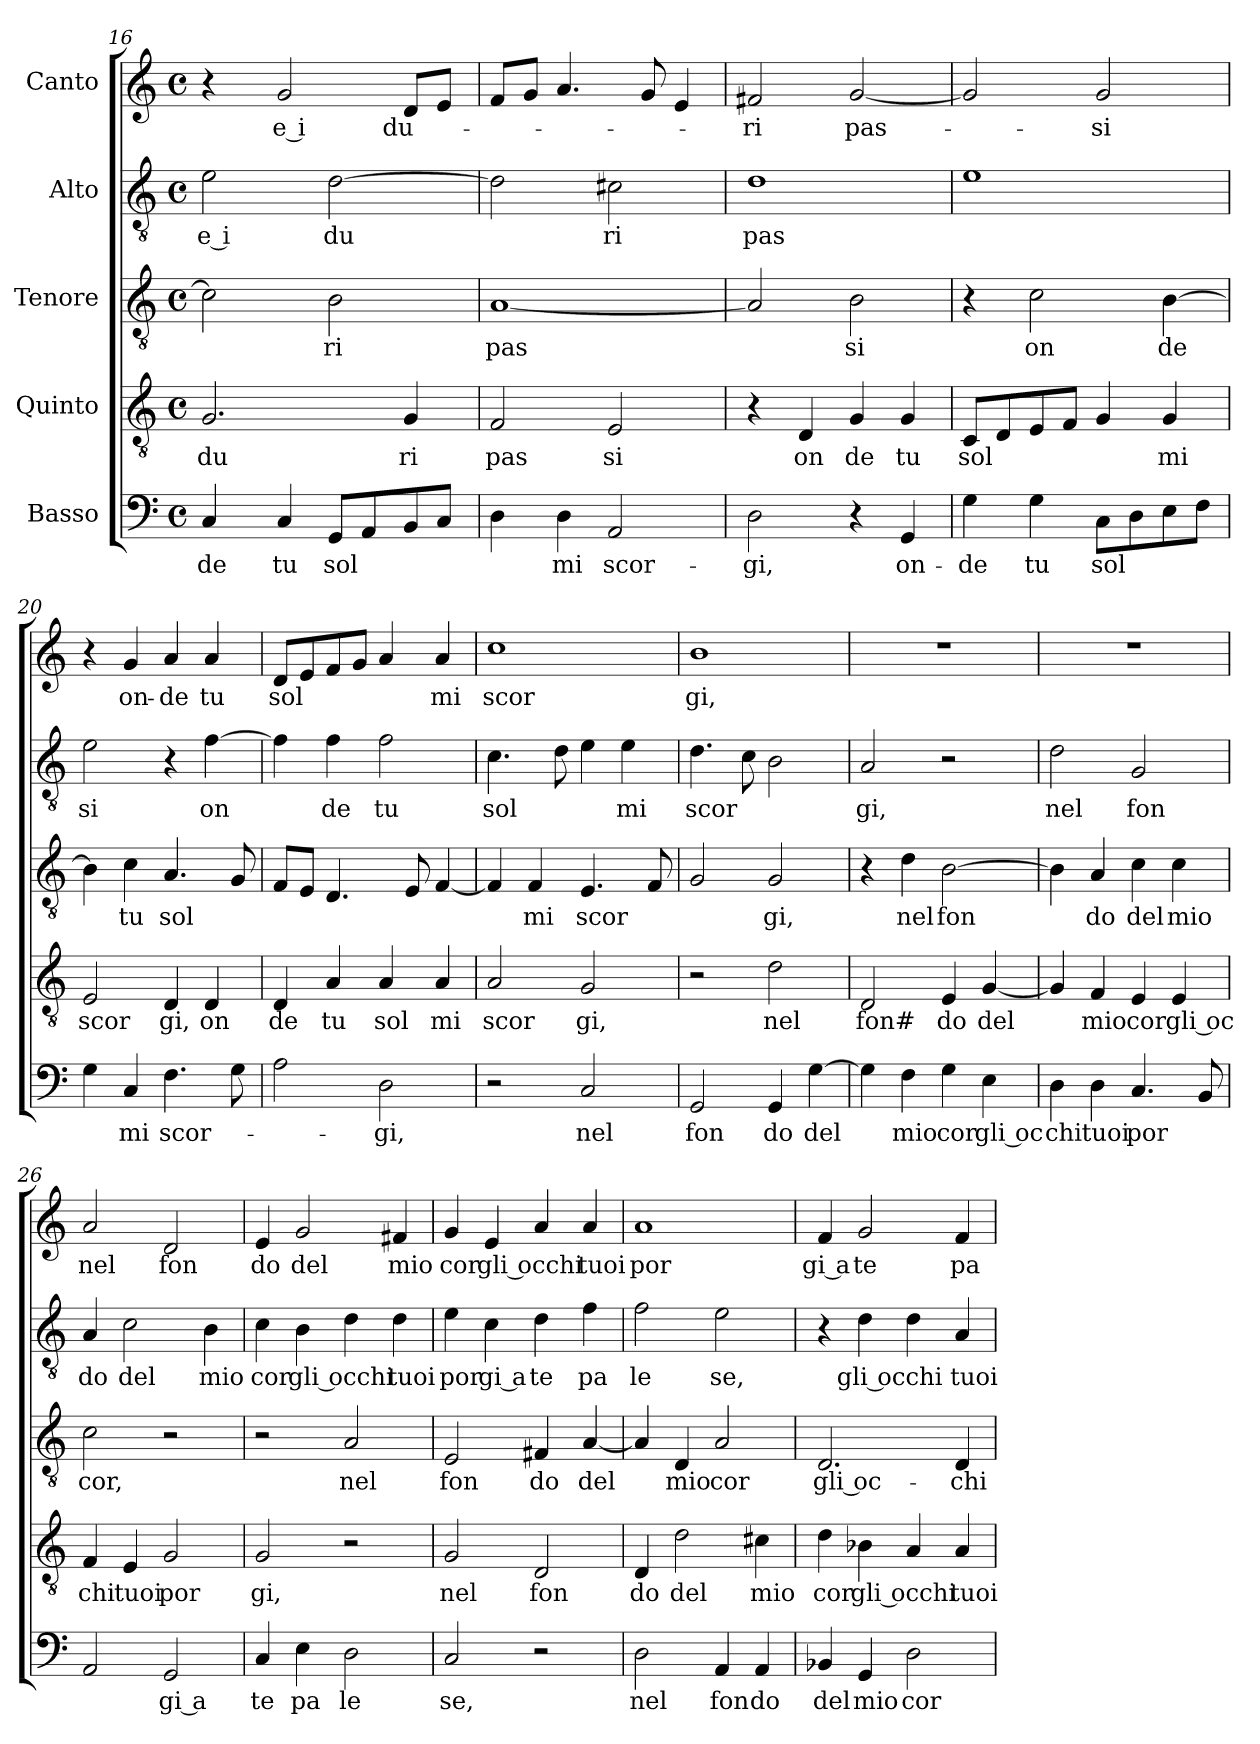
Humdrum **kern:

**kern	**text	**kern	**text	**kern	**text	**kern	**text	**kern	**text
*part5	*part5	*part4	*part4	*part3	*part3	*part2	*part2	*part1	*part1
*staff5	*staff5	*staff4	*staff4	*staff3	*staff3	*staff2	*staff2	*staff1	*staff1
*I"Basso	*	*I"Quinto	*	*I"Tenore	*	*I"Alto	*	*I"Canto	*
!!LO:LB:g=z
*clefF4	*	*clefGv2	*	*clefGv2	*	*clefGv2	*	*clefG2	*
*M4/4	*	*M4/4	*	*M4/4	*	*M4/4	*	*M4/4	*
*met(c)	*	*met(c)	*	*met(c)	*	*met(c)	*	*met(c)	*
=16	=16	=16	=16	=16	=16	=16	=16	=16	=16
!	!LO:LY:b:cj	!	!LO:LY:b:cj	!	!	!	!LO:LY:b:rj	!	!
*	*	*	*	*^	*	*	*	*	*
4C/	de	2.G/	du	2c\]	8ryy	.	2e\	e i	4r	.
.	.	.	.	.	32ryy	.	.	.	.	.
.	.	.	.	.	2ryy	.	.	.	.	.
!	!LO:LY:b:cj	!	!	!	!	!	!	!	!	!LO:LY:b:rj
4C/	tu	.	.	.	.	.	.	.	2g/	e i
!	!LO:LY:b	!	!	!	!	!LO:LY:b:cj	!	!LO:LY:b	!	!
8GG/L	sol	.	.	2B\	.	-ri	[>2d\	du	.	.
8AA/	.	.	.	.	.	.	.	.	.	.
.	.	.	.	.	4ryy	.	.	.	.	.
!	!	!	!LO:LY:b:cj	!	!	!	!	!	!	!LO:LY:b
8BB/	.	4G/	ri	.	.	.	.	.	8d/L	du-
8C/J	.	.	.	.	.	.	.	.	8e/J	.
.	.	.	.	.	16.ryy	.	.	.	.	.
=17	=17	=17	=17	=17	=17	=17	=17	=17	=17	=17
!	!	!	!LO:LY:b:cj	!	!	!LO:LY:b:cj	!	!	!	!
*	*	*	*	*v	*v	*	*	*	*	*
4D\	.	2F/	pas	[<1A	pas	2d\]	.	8f/L	.
.	.	.	.	.	.	.	.	8g/J	.
!	!LO:LY:b:cj	!	!	!	!	!	!	!	!
4D\	mi	.	.	.	.	.	.	4.a/	.
!	!LO:LY:b:cj	!	!LO:LY:b:cj	!	!	!	!LO:LY:b:cj	!	!
2AA/	scor-	2E/	si	.	.	2c#X\	ri	.	.
.	.	.	.	.	.	.	.	8g/	.
.	.	.	.	.	.	.	.	4e/	.
=18	=18	=18	=18	=18	=18	=18	=18	=18	=18
!	!LO:LY:b:cj	!	!	!	!	!	!LO:LY:b:cj	!	!LO:LY:b:cj
2D\	-gi,	4r	.	2A/]	.	1d	pas	2f#X/	-ri
!	!	!	!LO:LY:b:cj	!	!	!	!	!	!
.	.	4D/	on	.	.	.	.	.	.
!	!	!	!LO:LY:b:cj	!	!LO:LY:b:cj	!	!	!	!LO:LY:b
4r	.	4G/	de	2B\	si	.	.	[<2g/	pas-
!	!LO:LY:b:cj	!	!LO:LY:b:cj	!	!	!	!	!	!
4GG/	on-	4G/	tu	.	.	.	.	.	.
=19	=19	=19	=19	=19	=19	=19	=19	=19	=19
!	!LO:LY:b:cj	!	!LO:LY:b	!	!	!	!	!	!
4G\	-de	8C/L	sol	4r	.	1e	.	2g/]	.
.	.	8D/	.	.	.	.	.	.	.
!	!LO:LY:b:cj	!	!	!	!LO:LY:b:cj	!	!	!	!
4G\	tu	8E/	.	2c\	on	.	.	.	.
.	.	8F/J	.	.	.	.	.	.	.
!	!LO:LY:b	!	!	!	!	!	!	!	!LO:LY:b:cj
8C\L	sol	4G/	.	.	.	.	.	2g/	-si
8D\	.	.	.	.	.	.	.	.	.
!	!	!	!LO:LY:b:cj	!	!LO:LY:b:cj	!	!	!	!
8E\	.	4G/	mi	[>4B\	de	.	.	.	.
8F\J	.	.	.	.	.	.	.	.	.
=20	=20	=20	=20	=20	=20	=20	=20	=20	=20
!	!	!	!LO:LY:b:cj	!	!	!	!LO:LY:b:cj	!	!
4G\	.	2E/	scor	4B\]	.	2e\	si	4r	.
!	!LO:LY:b:cj	!	!	!	!LO:LY:b:cj	!	!	!	!LO:LY:b:cj
4C/	mi	.	.	4c\	tu	.	.	4g/	on-
!	!LO:LY:b	!	!LO:LY:b:cj	!	!LO:LY:b	!	!	!	!LO:LY:b:cj
4.F\	scor-	4D/	gi,	4.A/	sol	4r	.	4a/	-de
!	!	!	!LO:LY:b:cj	!	!	!	!LO:LY:b	!	!LO:LY:b:cj
.	.	4D/	on	.	.	[>4f\	on	4a/	tu
8G\	.	.	.	8G/	.	.	.	.	.
=21	=21	=21	=21	=21	=21	=21	=21	=21	=21
!	!	!	!LO:LY:b:cj	!	!	!	!	!	!LO:LY:b
2A\	.	4D/	de	8F/L	.	4f\]	.	8d/L	sol
.	.	.	.	8E/J	.	.	.	8e/	.
!	!	!	!LO:LY:b:cj	!	!	!	!LO:LY:b:cj	!	!
.	.	4A/	tu	4.D/	.	4f\	de	8f/	.
.	.	.	.	.	.	.	.	8g/J	.
!	!LO:LY:b:cj	!	!LO:LY:b:cj	!	!	!	!LO:LY:b:cj	!	!
2D\	-gi,	4A/	sol	.	.	2f\	tu	4a/	.
.	.	.	.	8E/	.	.	.	.	.
!	!	!	!LO:LY:b:cj	!	!	!	!	!	!LO:LY:b:cj
.	.	4A/	mi	[>4F/	.	.	.	4a/	mi
!!LO:PB:g=z
=22	=22	=22	=22	=22	=22	=22	=22	=22	=22
!	!	!	!LO:LY:b:cj	!	!	!	!LO:LY:b	!	!LO:LY:b:cj
2r	.	2A/	scor	4F/]	.	4.c\	sol	1cc	scor
!	!	!	!	!	!LO:LY:b:cj	!	!	!	!
.	.	.	.	4F/	mi	.	.	.	.
.	.	.	.	.	.	8d\	.	.	.
!	!LO:LY:b:cj	!	!LO:LY:b:cj	!	!LO:LY:b	!	!	!	!
2C/	nel	2G/	gi,	4.E/	scor	4e\	.	.	.
!	!	!	!	!	!	!	!LO:LY:b:cj	!	!
.	.	.	.	.	.	4e\	mi	.	.
.	.	.	.	8F/	.	.	.	.	.
=23	=23	=23	=23	=23	=23	=23	=23	=23	=23
!	!LO:LY:b:cj	!	!	!	!	!	!LO:LY:b	!	!LO:LY:b:cj
2GG/	fon	2r	.	2G/	.	4.d\	scor	1b	gi,
.	.	.	.	.	.	8c\	.	.	.
!	!LO:LY:b:cj	!	!LO:LY:b:cj	!	!LO:LY:b:cj	!	!	!	!
4GG/	do	2d\	nel	2G/	gi,	2B\	.	.	.
!	!LO:LY:b	!	!	!	!	!	!	!	!
[>4G\	del	.	.	.	.	.	.	.	.
=24	=24	=24	=24	=24	=24	=24	=24	=24	=24
!	!	!	!LO:LY:b:cj	!	!	!	!LO:LY:b:cj	!	!
4G\]	.	2D/	fon#	4r	.	2A/	gi,	1r	.
!	!LO:LY:b:cj	!	!	!	!LO:LY:b:cj	!	!	!	!
4F\	mio	.	.	4d\	nel	.	.	.	.
!	!LO:LY:b:cj	!	!LO:LY:b:cj	!	!LO:LY:b	!	!	!	!
4G\	cor	4E/	do	[>2B\	fon	2r	.	.	.
!	!LO:LY:b:rj	!	!LO:LY:b	!	!	!	!	!	!
4E\	gli oc	[<4G/	del	.	.	.	.	.	.
=25	=25	=25	=25	=25	=25	=25	=25	=25	=25
!	!LO:LY:b:cj	!	!	!	!	!	!LO:LY:b:cj	!	!
4D\	chi	4G/]	.	4B\]	.	2d\	nel	1r	.
!	!LO:LY:b:cj	!	!LO:LY:b:cj	!	!LO:LY:b:cj	!	!	!	!
4D\	tuoi	4F/	mio	4A/	do	.	.	.	.
!	!LO:LY:b	!	!LO:LY:b:cj	!	!LO:LY:b:cj	!	!LO:LY:b:cj	!	!
4.C/	por	4E/	cor	4c\	del	2G/	fon	.	.
!	!	!	!LO:LY:b:rj	!	!LO:LY:b:cj	!	!	!	!
.	.	(<4E/	gli oc	4c\	mio	.	.	.	.
8BB/)	.	.	.	.	.	.	.	.	.
=26	=26	=26	=26	=26	=26	=26	=26	=26	=26
!	!	!	!LO:LY:b:cj	!	!LO:LY:b:cj	!	!LO:LY:b:cj	!	!LO:LY:b:cj
2AA/	.	4F/	chi	2c\	cor,	4A/	do	2a/	nel
!	!	!	!LO:LY:b:cj	!	!	!	!LO:LY:b:cj	!	!
.	.	4E/	tuoi	.	.	2c\	del	.	.
!	!LO:LY:b:rj	!	!LO:LY:b:cj	!	!	!	!	!	!LO:LY:b:cj
2GG/	gi a	2G/	por	2r	.	.	.	2d/	fon
!	!	!	!	!	!	!	!LO:LY:b:cj	!	!
.	.	.	.	.	.	4B\	mio	.	.
=27	=27	=27	=27	=27	=27	=27	=27	=27	=27
!	!LO:LY:b:cj	!	!LO:LY:b:cj	!	!	!	!LO:LY:b:cj	!	!LO:LY:b:cj
4C/	te	2G/	gi,	2r	.	4c\	cor	4e/	do
!	!LO:LY:b:cj	!	!	!	!	!	!LO:LY:b:rj	!	!LO:LY:b:cj
4E\	pa	.	.	.	.	4B\	gli occhi	2g/	del
!	!LO:LY:b:cj	!	!	!	!LO:LY:b:cj	!	!	!	!
2D\	le	2r	.	2A/	nel	4d\	.	.	.
!	!	!	!	!	!	!	!LO:LY:b:cj	!	!LO:LY:b:cj
.	.	.	.	.	.	4d\	tuoi	4f#/	mio
=28	=28	=28	=28	=28	=28	=28	=28	=28	=28
!	!LO:LY:b:cj	!	!LO:LY:b:cj	!	!LO:LY:b:cj	!	!LO:LY:b:cj	!	!LO:LY:b:cj
2C/	se,	2G/	nel	2E/	fon	4e\	por	4g/	cor
!	!	!	!	!	!	!	!LO:LY:b:rj	!	!LO:LY:b:rj
.	.	.	.	.	.	4c\	gi a	4e/	gli occhi
!	!	!	!LO:LY:b:cj	!	!LO:LY:b:cj	!	!LO:LY:b:cj	!	!
2r	.	2D/	fon	4F#X/	do	4d\	te	4a/	.
!	!	!	!	!	!LO:LY:b	!	!LO:LY:b:cj	!	!LO:LY:b:cj
.	.	.	.	[>4A/	del	4f\	pa	4a/	tuoi
!!LO:LB:g=z
=29	=29	=29	=29	=29	=29	=29	=29	=29	=29
!	!LO:LY:b:cj	!	!LO:LY:b:cj	!	!	!	!LO:LY:b:cj	!	!LO:LY:b:cj
2D\	nel	4D/	do	4A/]	.	2f\	le	1a	por
!	!	!	!LO:LY:b:cj	!	!LO:LY:b:cj	!	!	!	!
.	.	2d\	del	4D/	mio	.	.	.	.
!	!LO:LY:b:cj	!	!	!	!LO:LY:b:cj	!	!LO:LY:b:cj	!	!
4AA/	fon	.	.	2A/	cor	2e\	se,	.	.
!	!LO:LY:b:cj	!	!LO:LY:b:cj	!	!	!	!	!	!
4AA/	do	4c#\	mio	.	.	.	.	.	.
=30	=30	=30	=30	=30	=30	=30	=30	=30	=30
!	!LO:LY:b:cj	!	!LO:LY:b:cj	!	!LO:LY:b:rj	!	!	!	!LO:LY:b:rj
4BB-X/	del	4d\	cor	2.D/	gli oc-	4r	.	4f/	gi a
!	!LO:LY:b:cj	!	!LO:LY:b:rj	!	!	!	!LO:LY:b:rj	!	!LO:LY:b:cj
4GG/	mio	4B-X\	gli occhi	.	.	4d\	gli occhi	2g/	te
!	!LO:LY:b:cj	!	!	!	!	!	!	!	!
2D\	cor	4A/	.	.	.	4d\	.	.	.
!	!	!	!LO:LY:b:cj	!	!LO:LY:b:cj	!	!LO:LY:b:cj	!	!LO:LY:b:cj
.	.	4A/	tuoi	4D/	-chi	4A/	tuoi	4f/	pa
=	=	=	=	=	=	=	=	=	=
*-	*-	*-	*-	*-	*-	*-	*-	*-	*-
